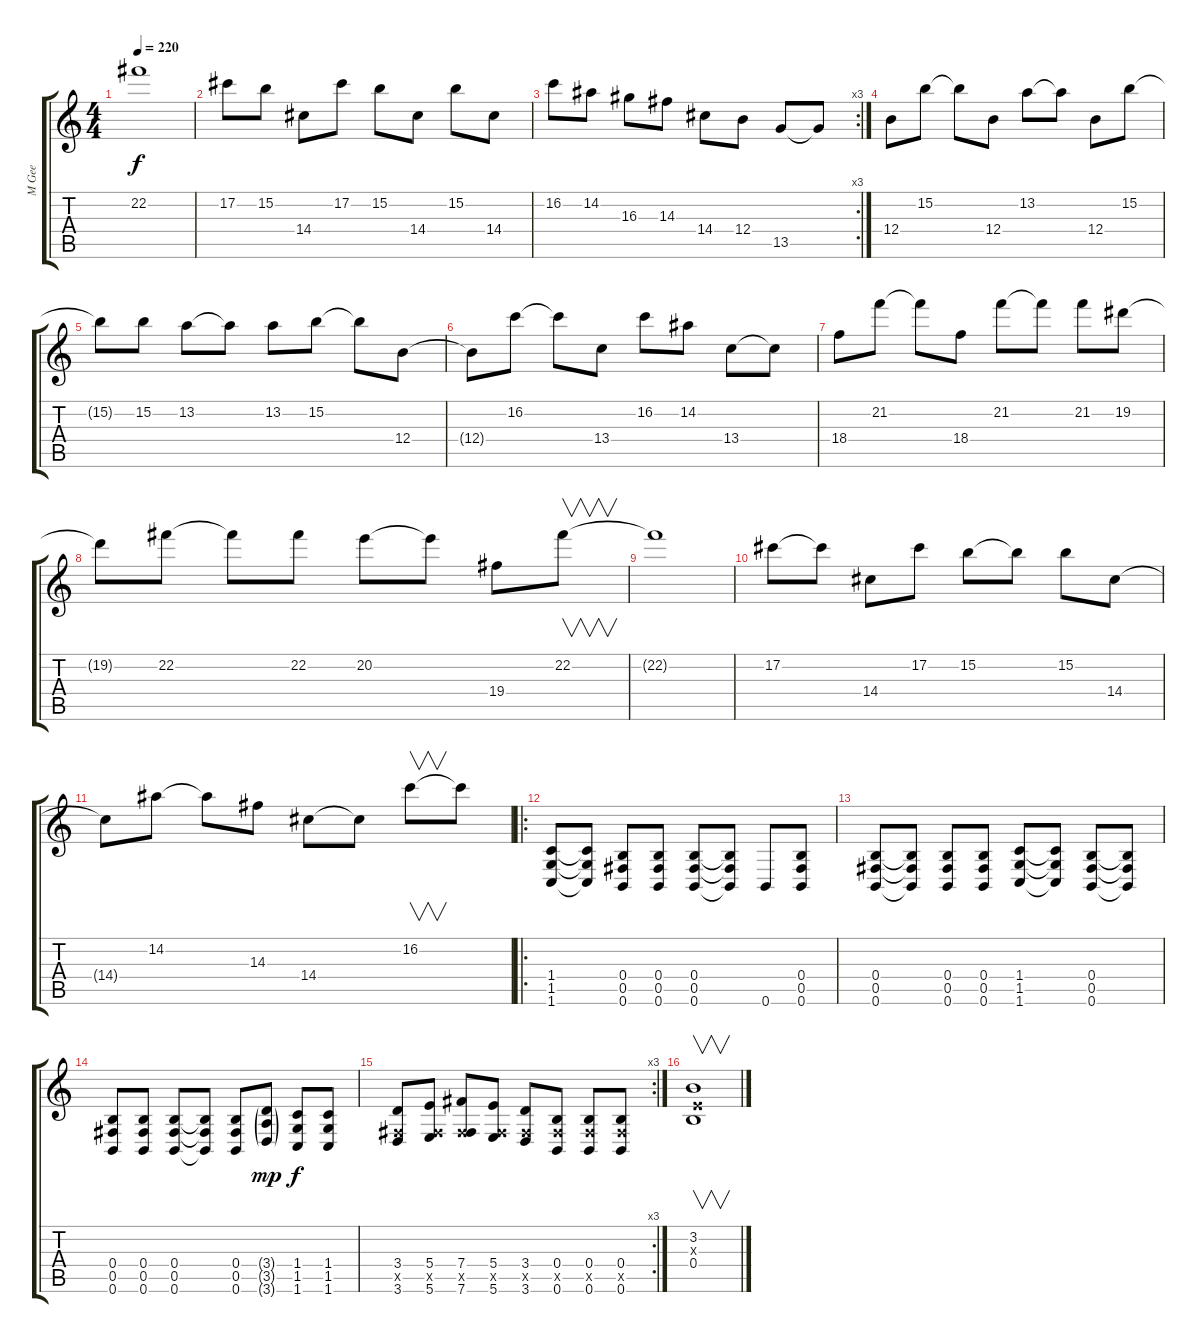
\track ("M Gee" "M Gee") {instrument distortionguitar}
\staff {score tabs}
\tuning (Db4 Ab3 E3 B2 Gb2 B1) {hide}
\ts (4 4)
\tempo 220
\clef g2
\ks c
22.2{t}.1{dy f} |
17.2.8{instrument distortionguitar} 15.2.8 14.4.8 17.2.8 15.2.8 14.4.8 15.2.8 14.4.8 |
\rc 3
16.2.8 14.2.8 16.3.8 14.3.8 14.4.8 12.4.8 13.5.8 13.5{t}.8 |
12.4.8{volume 9 balance 0 instrument distortionguitar} 15.2.8 15.2{t}.8 12.4.8 13.2.8 13.2{t}.8 12.4.8 15.2.8 |
15.2{t}.8 15.2.8 13.2.8 13.2{t}.8 13.2.8 15.2.8 15.2{t}.8 12.4.8 |
12.4{t}.8 16.2.8 16.2{t}.8 13.4.8 16.2.8 14.2.8 13.4.8 13.4{t}.8 |
18.4.8 21.2.8 21.2{t}.8 18.4.8 21.2.8 21.2{t}.8 21.2.8 19.2.8 |
19.2{t}.8 22.2.8 22.2{t}.8 22.2.8 20.2.8 20.2{t}.8 19.4.8 22.2.8{v instrument guitarharmonics} |
22.2{t}.1 |
17.2.8{instrument distortionguitar} 17.2{t}.8 14.4.8 17.2.8 15.2.8 15.2{t}.8 15.2.8 14.4.8 |
14.4{t}.8 14.2.8 14.2{t}.8 14.3.8 14.4.8 14.4{t}.8 16.2.8{v} 16.2{t}.8 |
\ro
(1.4 1.5 1.6).8{volume 13 balance 16 instrument distortionguitar} (1.4{t} 1.5{t} 1.6{t}).8 (0.4 0.5 0.6).8 (0.4 0.5 0.6).8 (0.4 0.5 0.6).8 (0.4{t} 0.5{t} 0.6{t}).8 0.6.8 (0.4 0.5 0.6).8 |
(0.4 0.5 0.6).8 (0.4{t} 0.5{t} 0.6{t}).8 (0.4 0.5 0.6).8 (0.4 0.5 0.6).8 (1.4 1.5 1.6).8 (1.4{t} 1.5{t} 1.6{t}).8 (0.4 0.5 0.6).8 (0.4{t} 0.5{t} 0.6{t}).8 |
(0.4 0.5 0.6).8 (0.4 0.5 0.6).8 (0.4 0.5 0.6).8 (0.4{t} 0.5{t} 0.6{t}).8 (0.4 0.5 0.6).8 (3.4{g} 3.5{g} 3.6{g}).8{dy mp} (1.4 1.5 1.6).8{dy f} (1.4 1.5 1.6).8 |
\rc 3
(3.4 0.5{x} 3.6).8 (5.4 0.5{x} 5.6).8 (7.4 0.5{x} 7.6).8 (5.4 0.5{x} 5.6).8 (3.4 0.5{x} 3.6).8 (0.4 0.5{x} 0.6).8 (0.4 0.5{x} 0.6).8 (0.4 0.5{x} 0.6).8 |
(3.2 0.3{x} 0.4).1{v}
